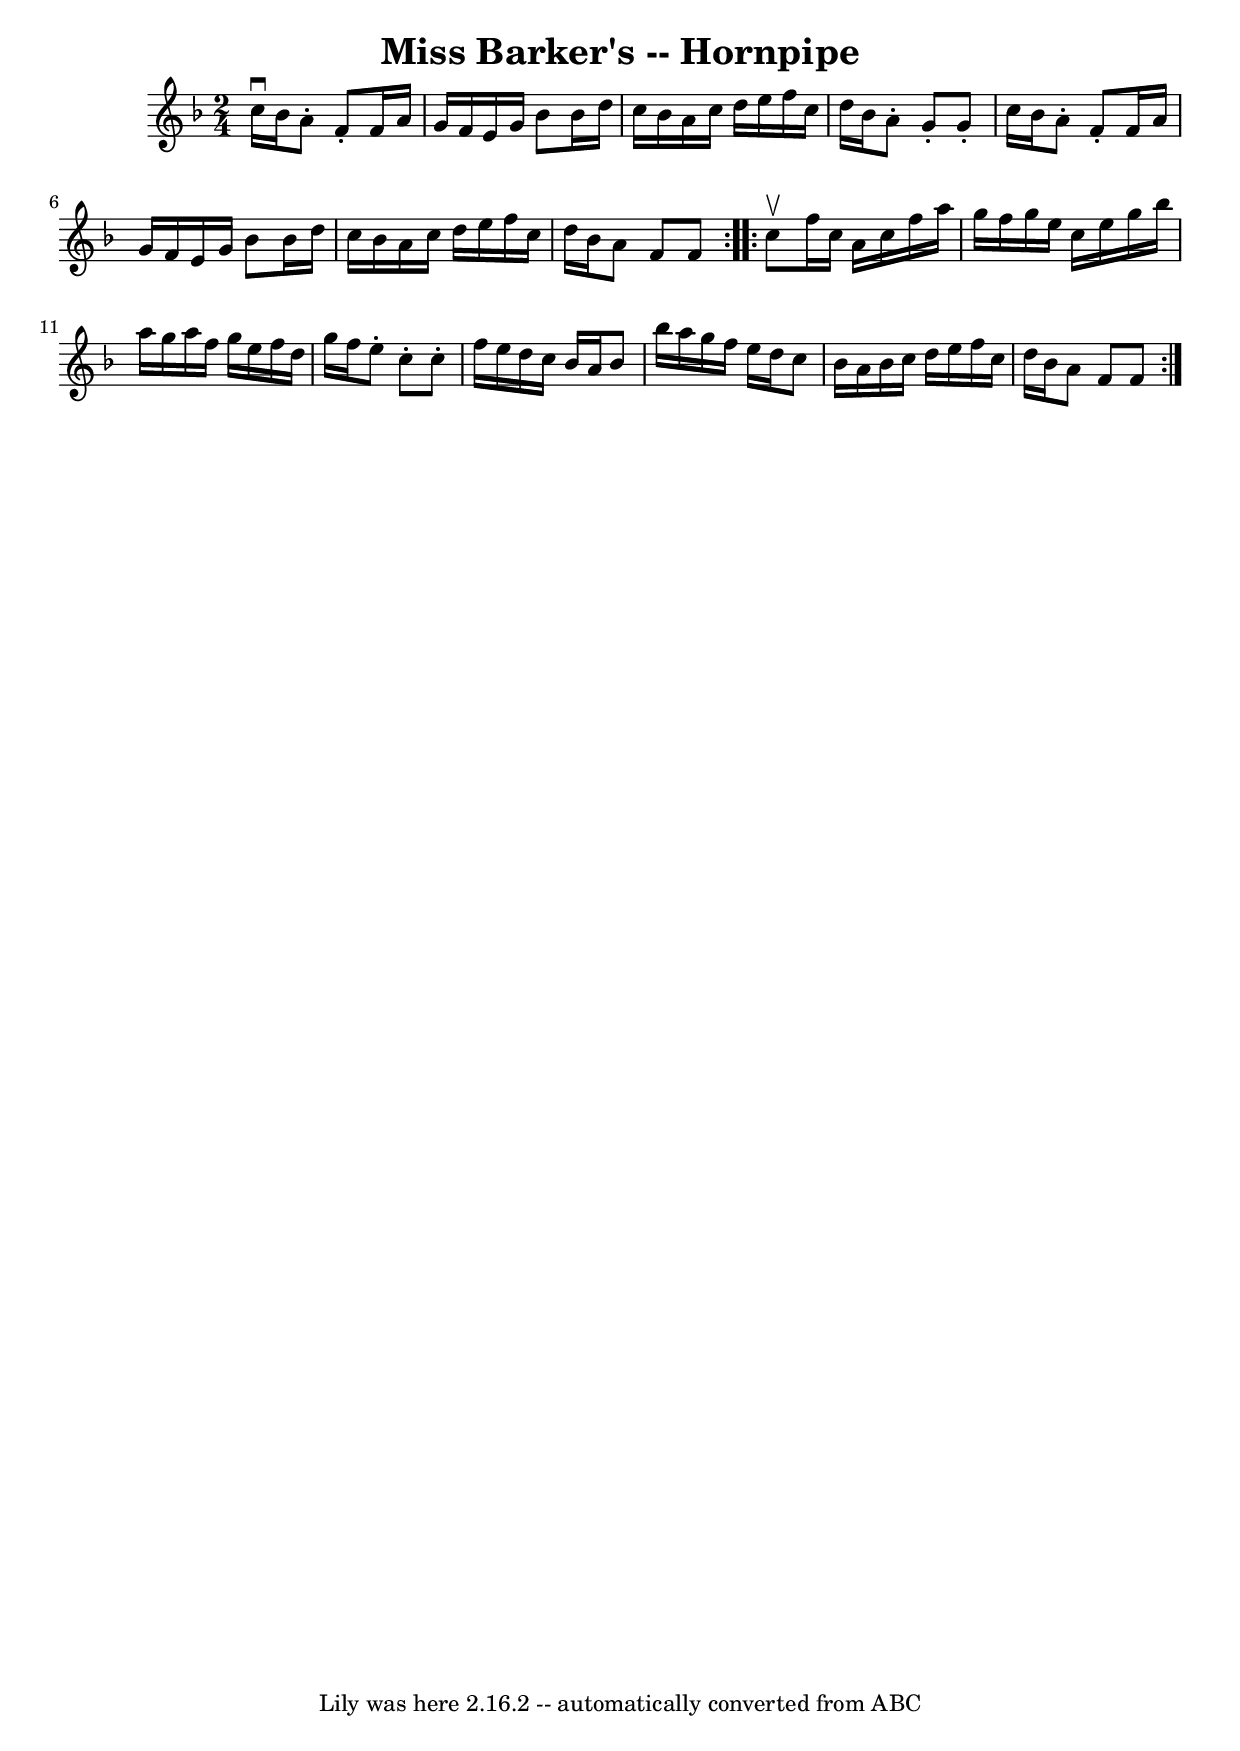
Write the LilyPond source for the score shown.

\version "2.16.2"
\include "Mammoth.ily"
\header {
	%% book = "Cole's 1000 Fiddle Tunes"
	crossRefNumber = "1"
	footnotes = ""
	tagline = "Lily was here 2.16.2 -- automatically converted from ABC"
	title = "Miss Barker's -- Hornpipe"
}
voicedefault =  {


\repeat volta 2 {
\time 2/4 
\key f \major c''16^\downbow bes'16  |
 a'8 -. f'8 -.  
 f'16 a'16 g'16 f'16  |
 e'16 g'16 bes'8 bes'16    
d''16 c''16 bes'16  |
 a'16 c''16 d''16 e''16 f''16   
 c''16 d''16 bes'16  |
 a'8 -. g'8 -. g'8 -. c''16    
bes'16  |
 a'8 -. f'8 -. f'16 a'16 g'16 f'16  |
   
e'16 g'16 bes'8 bes'16 d''16 c''16 bes'16  |
 a'16    
c''16 d''16 e''16 f''16 c''16 d''16 bes'16  |
 a'8    
f'8 f'8  }     \repeat volta 2 { c''8^\upbow |
 f''16 c''16    
a'16 c''16 f''16 a''16 g''16 f''16  |
 g''16 e''16    
c''16 e''16 g''16 bes''16 a''16 g''16  |
 a''16 f''16 
 g''16 e''16 f''16 d''16 g''16 f''16  |
 e''8 -.   
c''8 -. c''8 -. f''16 e''16  |
 d''16 c''16 bes'16    
a'16 bes'8 bes''16 a''16  |
 g''16 f''16 e''16 d''16  
 c''8 bes'16 a'16  |
 bes'16 c''16 d''16 e''16 f''16 
 c''16 d''16 bes'16  |
 a'8 f'8 f'8  }   
}

\score{
    <<

	\context Staff="default"
	{
	    \voicedefault 
	}

    >>
	\layout {
	}
	\midi {}
}
